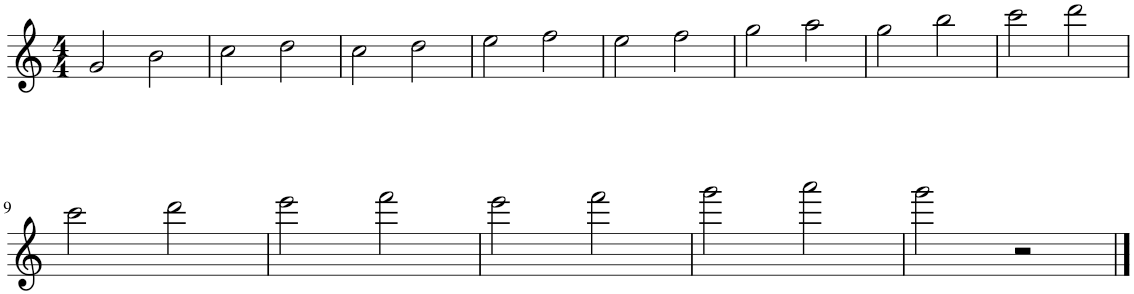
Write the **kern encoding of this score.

**kern
*part1
*staff1
*I"Harmonica
*I'Harm.
*clefG2
*k[]
*M4/4
=1
2g/
2b\
=2
2cc\
2dd\
=3
2cc\
2dd\
=4
2ee\
2ff\
=5
2ee\
2ff\
=6
2gg\
2aa\
=7
2gg\
2bb\
=8
2ccc\
2ddd\
!!LO:LB:g=z
=9
2ccc\
2ddd\
=10
2eee\
2fff\
=11
2eee\
2fff\
=12
2ggg\
2aaa\
=13
2ggg\
2r
==
*-
